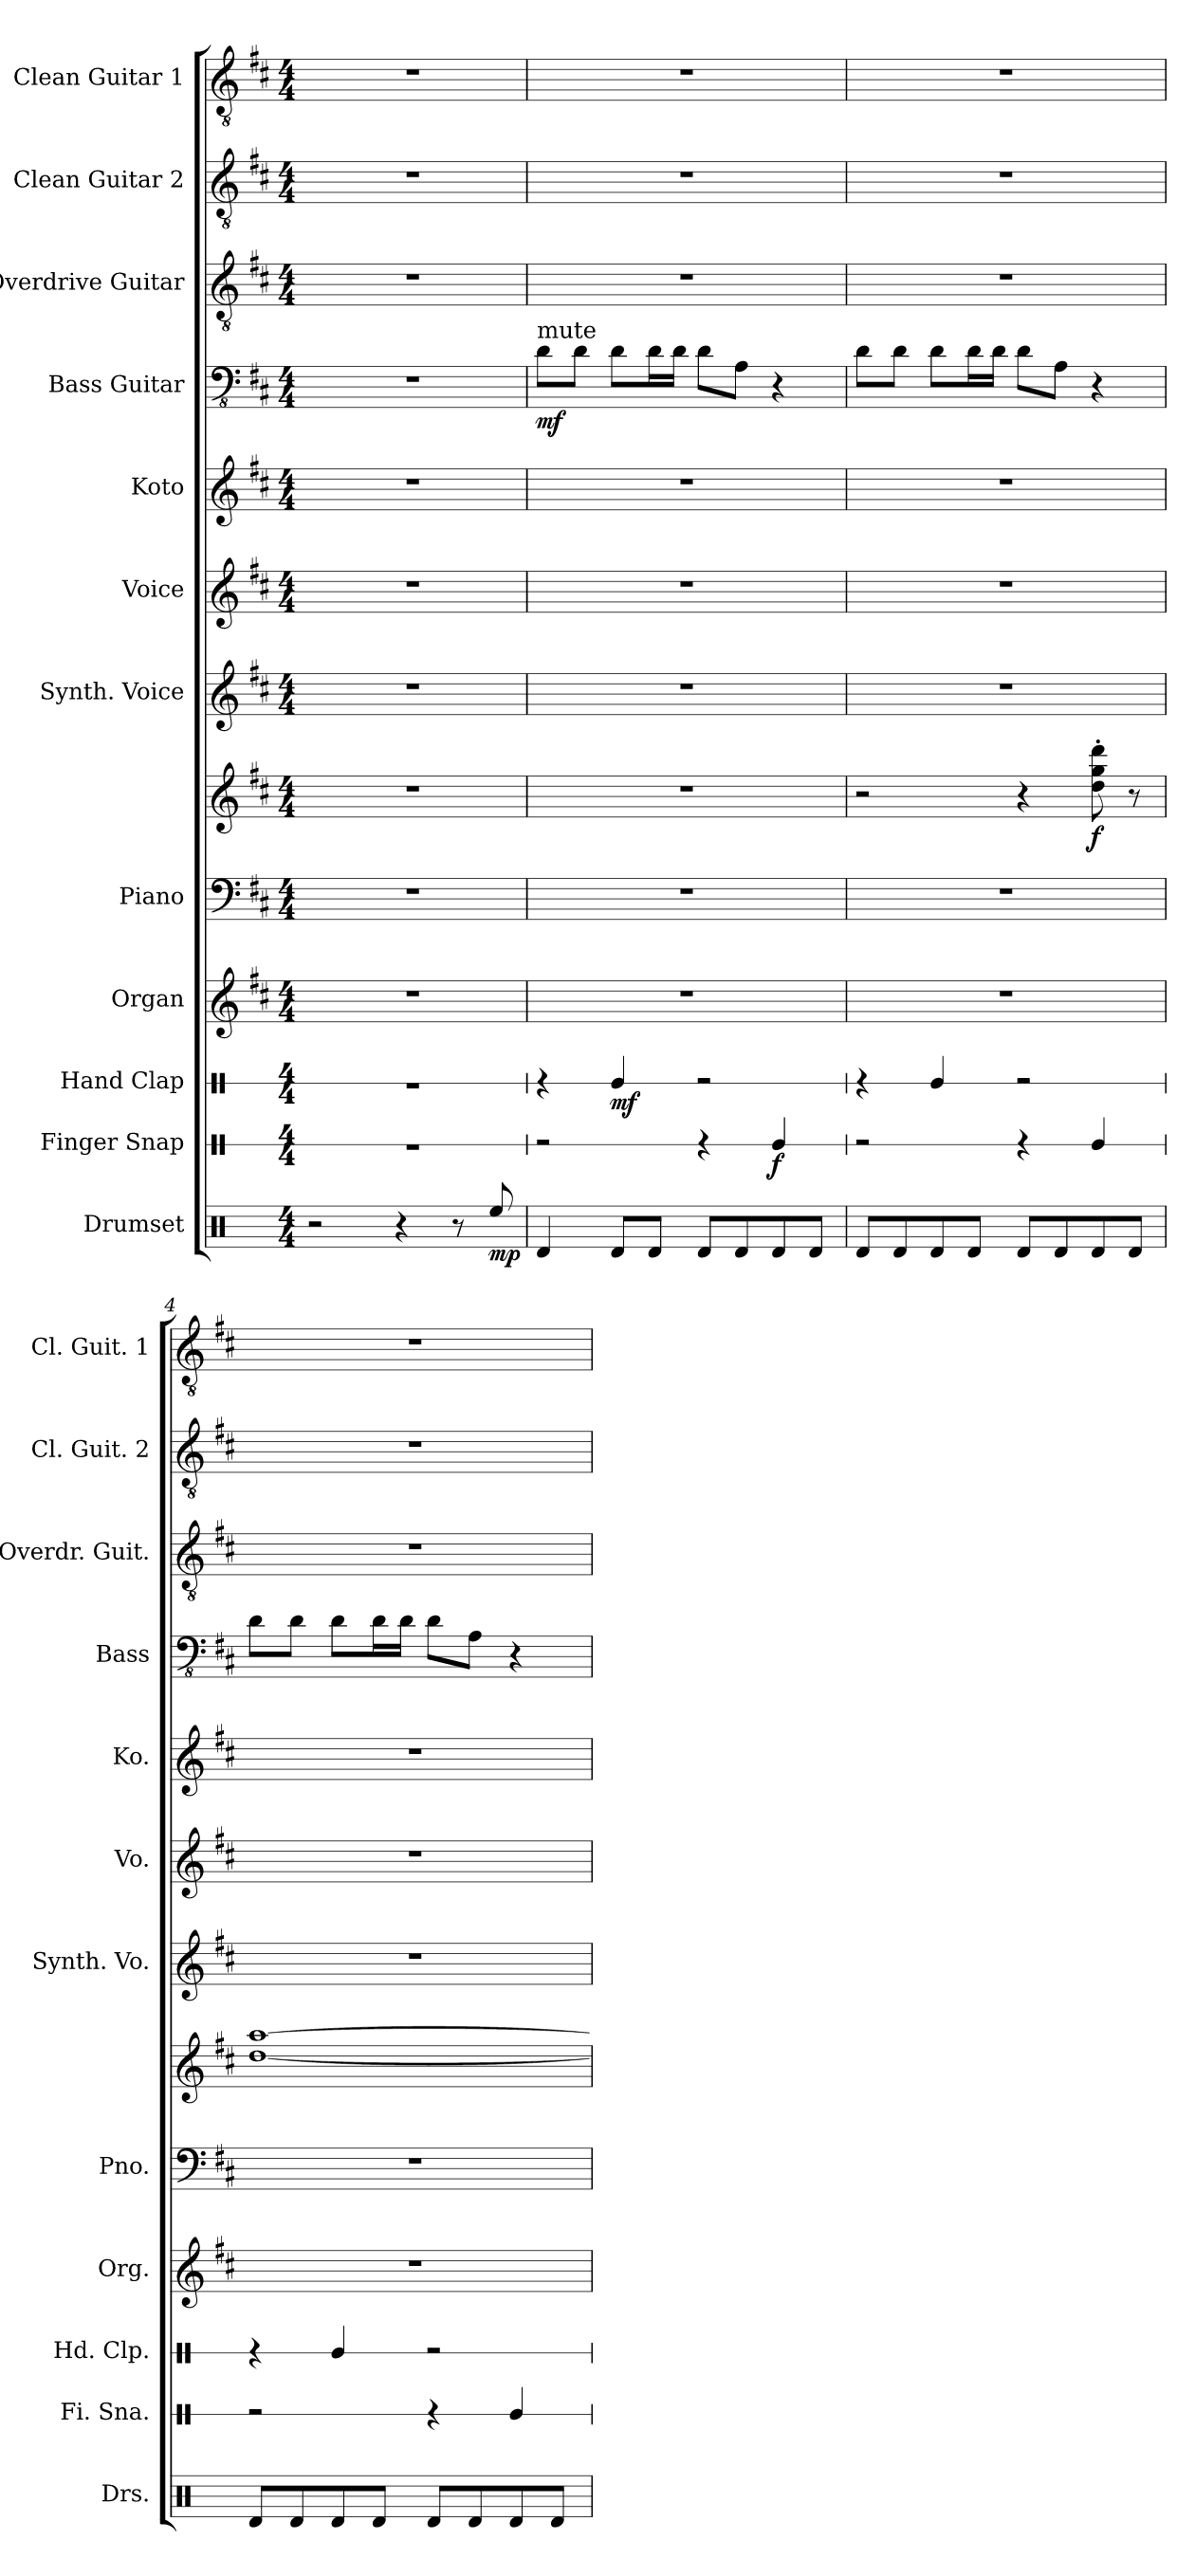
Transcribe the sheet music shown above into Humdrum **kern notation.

**kern	**dynam	**kern	**dynam	**kern	**dynam	**kern	**kern	**kern	**dynam	**kern	**kern	**kern	**kern	**dynam	**kern	**kern	**kern
*part12	*part12	*part11	*part11	*part10	*part10	*part9	*part8	*part8	*part8	*part7	*part6	*part5	*part4	*part4	*part3	*part2	*part1
*staff13	*staff13	*staff12	*staff12	*staff11	*staff11	*staff10	*staff9	*staff8	*staff8/9	*staff7	*staff6	*staff5	*staff4	*staff4	*staff3	*staff2	*staff1
*I"Drumset	*	*I"Finger Snap	*	*I"Hand Clap	*	*I"Organ	*I"Piano	*	*	*I"Synth. Voice	*I"Voice	*I"Koto	*I"Bass Guitar	*	*I"Overdrive Guitar	*I"Clean Guitar 2	*I"Clean Guitar 1
*I'Drs.	*	*I'Fi. Sna.	*	*I'Hd. Clp.	*	*I'Org.	*I'Pno.	*	*	*I'Synth. Vo.	*I'Vo.	*I'Ko.	*I'Bass	*	*I'Overdr. Guit.	*I'Cl. Guit. 2	*I'Cl. Guit. 1
*	*	*stria1	*	*stria1	*	*	*	*	*	*	*	*	*	*	*	*	*
*clefX	*	*clefX	*	*clefX	*	*clefG2	*clefF4	*clefG2	*	*clefG2	*clefG2	*clefG2	*clefFv4	*	*clefGv2	*clefGv2	*clefGv2
*k[]	*	*k[]	*	*k[]	*	*k[f#c#]	*k[f#c#]	*k[f#c#]	*	*k[f#c#]	*k[f#c#]	*k[f#c#]	*k[f#c#]	*	*k[f#c#]	*k[f#c#]	*k[f#c#]
*M4/4	*	*M4/4	*	*M4/4	*	*M4/4	*M4/4	*M4/4	*	*M4/4	*M4/4	*M4/4	*M4/4	*	*M4/4	*M4/4	*M4/4
=1	=1	=1	=1	=1	=1	=1	=1	=1	=1	=1	=1	=1	=1	=1	=1	=1	=1
2r	.	1r	.	1r	.	1r	1r	1r	.	1r	1r	1r	1r	.	1r	1r	1r
4r	.	.	.	.	.	.	.	.	.	.	.	.	.	.	.	.	.
8r	.	.	.	.	.	.	.	.	.	.	.	.	.	.	.	.	.
!	!LO:DY:b	!	!	!	!	!	!	!	!	!	!	!	!	!	!	!	!
8Ree/	mp	.	.	.	.	.	.	.	.	.	.	.	.	.	.	.	.
=2	=2	=2	=2	=2	=2	=2	=2	=2	=2	=2	=2	=2	=2	=2	=2	=2	=2
!	!	!	!	!	!	!	!	!	!	!	!	!	!LO:TX:a:t=mute	!	!	!	!
!	!	!	!	!	!	!	!	!	!	!	!	!	!	!LO:DY:b	!	!	!
4Rd/	.	2r	.	4r	.	1r	1r	1r	.	1r	1r	1r	8D\L	mf	1r	1r	1r
.	.	.	.	.	.	.	.	.	.	.	.	.	8D\J	.	.	.	.
!	!	!	!	!	!LO:DY:b	!	!	!	!	!	!	!	!	!	!	!	!
8Rd/L	.	.	.	4Re/	mf	.	.	.	.	.	.	.	8D\L	.	.	.	.
8Rd/J	.	.	.	.	.	.	.	.	.	.	.	.	16D\L	.	.	.	.
.	.	.	.	.	.	.	.	.	.	.	.	.	16D\JJ	.	.	.	.
8Rd/L	.	4r	.	2r	.	.	.	.	.	.	.	.	8D\L	.	.	.	.
8Rd/	.	.	.	.	.	.	.	.	.	.	.	.	8AA\J	.	.	.	.
!	!	!	!LO:DY:b	!	!	!	!	!	!	!	!	!	!	!	!	!	!
8Rd/	.	4Re/	f	.	.	.	.	.	.	.	.	.	4r	.	.	.	.
8Rd/J	.	.	.	.	.	.	.	.	.	.	.	.	.	.	.	.	.
=3	=3	=3	=3	=3	=3	=3	=3	=3	=3	=3	=3	=3	=3	=3	=3	=3	=3
8Rd/L	.	2r	.	4r	.	1r	1r	2r	.	1r	1r	1r	8D\L	.	1r	1r	1r
8Rd/	.	.	.	.	.	.	.	.	.	.	.	.	8D\J	.	.	.	.
8Rd/	.	.	.	4Re/	.	.	.	.	.	.	.	.	8D\L	.	.	.	.
8Rd/J	.	.	.	.	.	.	.	.	.	.	.	.	16D\L	.	.	.	.
.	.	.	.	.	.	.	.	.	.	.	.	.	16D\JJ	.	.	.	.
8Rd/L	.	4r	.	2r	.	.	.	4r	.	.	.	.	8D\L	.	.	.	.
8Rd/	.	.	.	.	.	.	.	.	.	.	.	.	8AA\J	.	.	.	.
!	!	!	!	!	!	!	!	!	!LO:DY:b	!	!	!	!	!	!	!	!
8Rd/	.	4Re/	.	.	.	.	.	8dd\' 8gg\' 8ddd\'	f	.	.	.	4r	.	.	.	.
8Rd/J	.	.	.	.	.	.	.	8r	.	.	.	.	.	.	.	.	.
!!LO:PB:g=z
=4	=4	=4	=4	=4	=4	=4	=4	=4	=4	=4	=4	=4	=4	=4	=4	=4	=4
8Rd/L	.	2r	.	4r	.	1r	1r	[1dd [1aa	.	1r	1r	1r	8D\L	.	1r	1r	1r
8Rd/	.	.	.	.	.	.	.	.	.	.	.	.	8D\J	.	.	.	.
8Rd/	.	.	.	4Re/	.	.	.	.	.	.	.	.	8D\L	.	.	.	.
8Rd/J	.	.	.	.	.	.	.	.	.	.	.	.	16D\L	.	.	.	.
.	.	.	.	.	.	.	.	.	.	.	.	.	16D\JJ	.	.	.	.
8Rd/L	.	4r	.	2r	.	.	.	.	.	.	.	.	8D\L	.	.	.	.
8Rd/	.	.	.	.	.	.	.	.	.	.	.	.	8AA\J	.	.	.	.
8Rd/	.	4Re/	.	.	.	.	.	.	.	.	.	.	4r	.	.	.	.
8Rd/J	.	.	.	.	.	.	.	.	.	.	.	.	.	.	.	.	.
=	=	=	=	=	=	=	=	=	=	=	=	=	=	=	=	=	=
*-	*-	*-	*-	*-	*-	*-	*-	*-	*-	*-	*-	*-	*-	*-	*-	*-	*-
